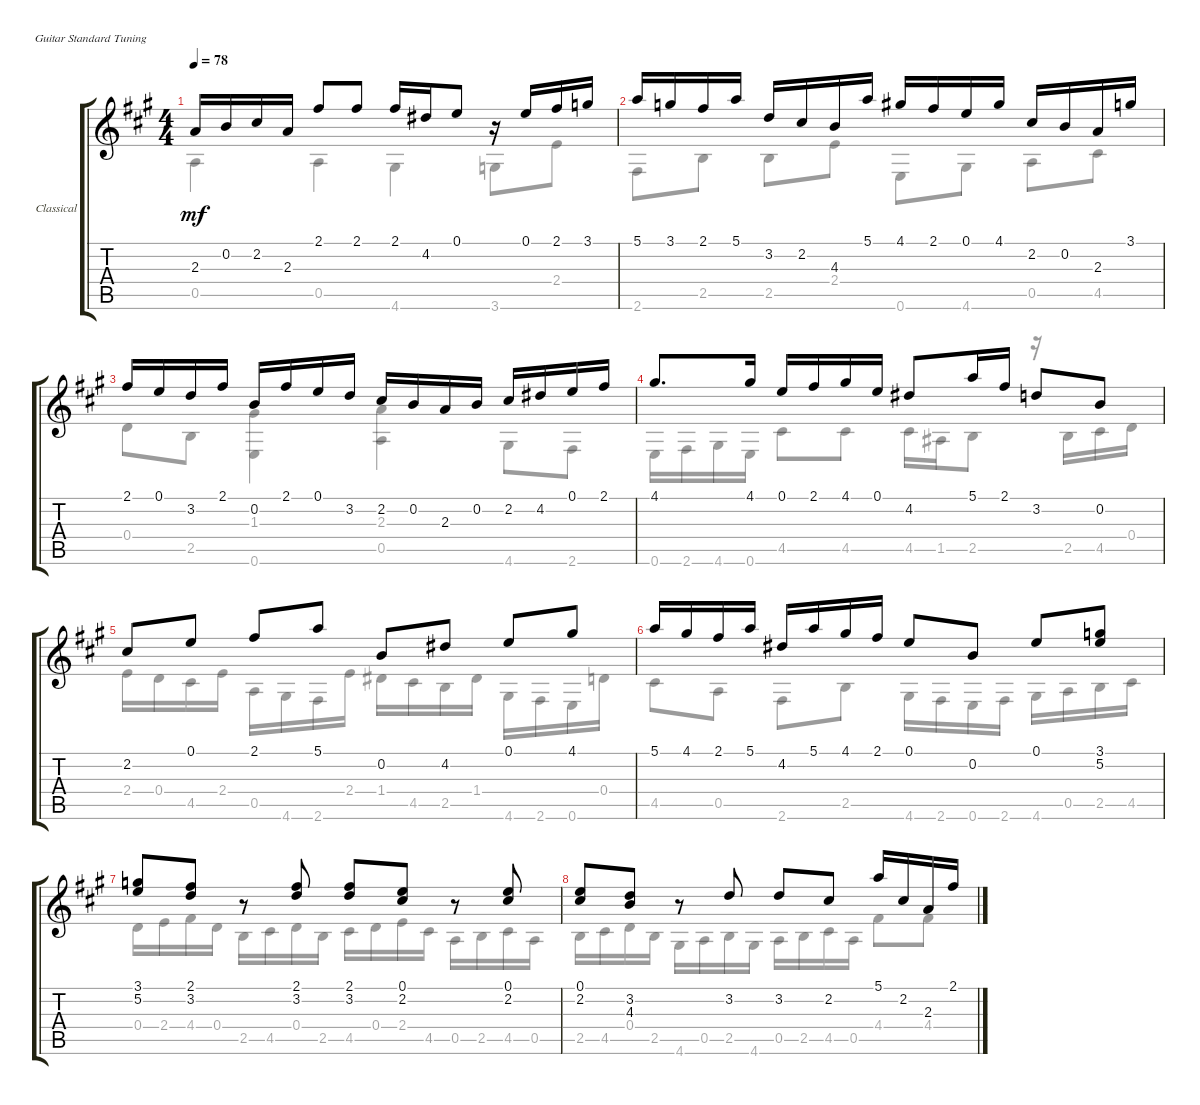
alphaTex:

\bracketExtendMode groupsimilarinstruments
\firstSystemTrackNameOrientation horizontal
\otherSystemsTrackNameOrientation horizontal
\track ("Classical guitar" "Classical ") {instrument acousticguitarnylon}
\staff {score tabs}
\tuning (E4 B3 G3 D3 A2 E2)
\voice
\ts (4 4)
\tempo 78
\clef g2
\ks a
2.3.16{dy mf instrument acousticguitarnylon} 0.2.16 2.2.16 2.3.16 2.1.8 2.1.8 2.1.16 4.2.16 0.1.8 r.16 0.1.16 2.1.16 3.1.16 |
5.1.16 3.1.16 2.1.16 5.1.16 3.2.16 2.2.16 4.3.16 5.1.16 4.1.16 2.1.16 0.1.16 4.1.16 2.2.16 0.2.16 2.3.16 3.1.16 |
2.1.16 0.1.16 3.2.16 2.1.16 0.2.16 2.1.16 0.1.16 3.2.16 2.2.16 0.2.16 2.3.16 0.2.16 2.2.16 4.2.16 0.1.16 2.1.16 |
4.1.8{d} 4.1.16 0.1.16 2.1.16 4.1.16 0.1.16 4.2.8 5.1.16 2.1.16 3.2.8 0.2.8 |
2.2.8 0.1.8 2.1.8 5.1.8 0.2.8 4.2.8 0.1.8 4.1.8 |
5.1.16 4.1.16 2.1.16 5.1.16 4.2.16 5.1.16 4.1.16 2.1.16 0.1.8 0.2.8 0.1.8 (3.1 5.2).8 |
(3.1 5.2).8 (2.1 3.2).8 r.8 (2.1 3.2).8 (2.1 3.2).8 (0.1 2.2).8 r.8 (0.1 2.2).8 |
(0.1 2.2).8 (3.2 4.3).8 r.8 3.2.8 3.2.8 2.2.8 5.1.16 2.2.16 2.3.16 2.1.16
\voice
\clef g2
\ottava regular
\simile none
\ks a
0.5.4{dy mf} 0.5.4 4.6.4 3.6.8 2.4.8 |
2.6.8 2.5.8 2.5.8 2.4.8 0.6.8 4.6.8 0.5.8 4.5.8 |
0.4.8 2.5.8 (1.3 0.6).4 (2.3 0.5).4 4.6.8 2.6.8 |
0.6.16 2.6.16 4.6.16 0.6.16 4.5.8 4.5.8 4.5.16 1.5.16 2.5.8 r.16 2.5.16 4.5.16 0.4.16 |
2.4.16 0.4.16 4.5.16 2.4.16 0.5.16 4.6.16 2.6.16 2.4.16 1.4.16 4.5.16 2.5.16 1.4.16 4.6.16 2.6.16 0.6.16 0.4.16 |
4.5.8 0.5.8 2.6.8 2.5.8 4.6.16 2.6.16 0.6.16 2.6.16 4.6.16 0.5.16 2.5.16 4.5.16 |
0.4.16 2.4.16 4.4.16 0.4.16 2.5.16 4.5.16 0.4.16 2.5.16 4.5.16 0.4.16 2.4.16 4.5.16 0.5.16 2.5.16 4.5.16 0.5.16 |
2.5.16 4.5.16 0.4.16 2.5.16 4.6.16 0.5.16 2.5.16 4.6.16 0.5.16 2.5.16 4.5.16 0.5.16 4.4.8 4.4.8
